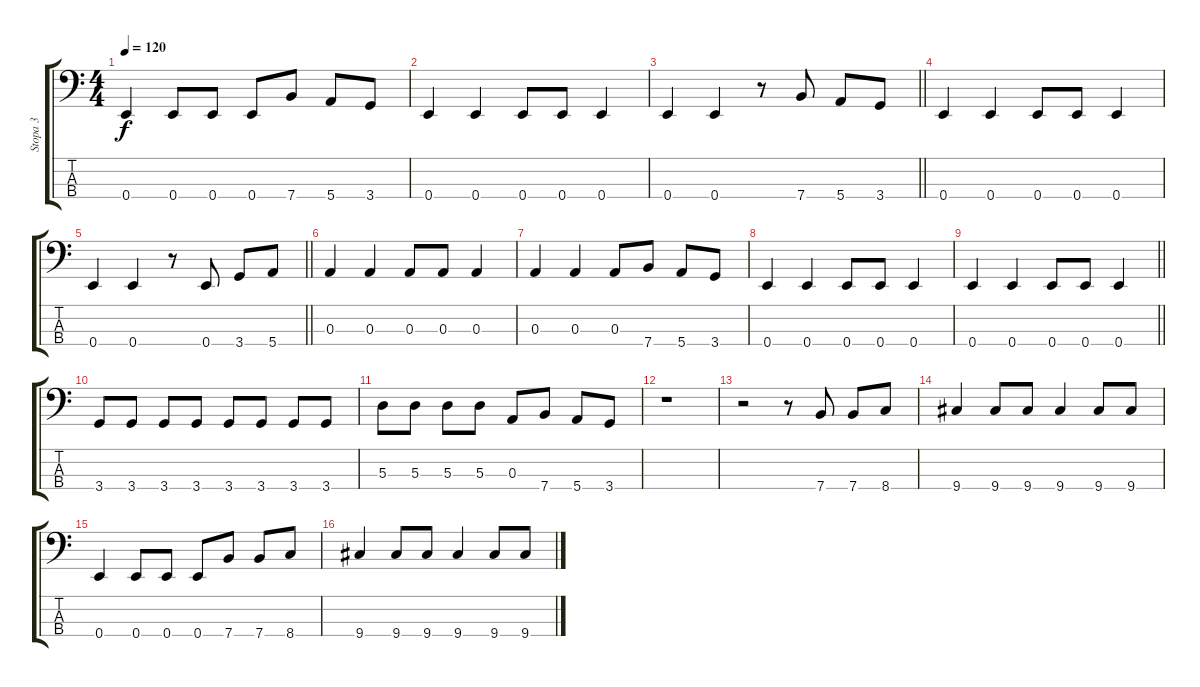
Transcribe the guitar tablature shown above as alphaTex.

\track ("Stopa 3" "Stopa 3") {instrument electricbassfinger}
\staff {score tabs}
\tuning (G2 D2 A1 E1) {hide}
\ts (4 4)
\tempo 120
\clef f4
\ks c
0.4.4{dy f} 0.4.8 0.4.8 0.4.8 7.4.8 5.4.8 3.4.8 |
0.4.4 0.4.4 0.4.8 0.4.8 0.4.4 |
\barLineRight lightlight
0.4.4 0.4.4 r.8 7.4.8 5.4.8 3.4.8 |
0.4.4 0.4.4 0.4.8 0.4.8 0.4.4 |
\barLineRight lightlight
0.4.4 0.4.4 r.8 0.4.8 3.4.8 5.4.8 |
0.3.4 0.3.4 0.3.8 0.3.8 0.3.4 |
0.3.4 0.3.4 0.3.8 7.4.8 5.4.8 3.4.8 |
0.4.4 0.4.4 0.4.8 0.4.8 0.4.4 |
\barLineRight lightlight
0.4.4 0.4.4 0.4.8 0.4.8 0.4.4 |
3.4.8 3.4.8 3.4.8 3.4.8 3.4.8 3.4.8 3.4.8 3.4.8 |
5.3.8 5.3.8 5.3.8 5.3.8 0.3.8 7.4.8 5.4.8 3.4.8 |
r.1 |
r.2 r.8 7.4.8 7.4.8 8.4.8 |
9.4.4 9.4.8 9.4.8 9.4.4 9.4.8 9.4.8 |
0.4.4 0.4.8 0.4.8 0.4.8 7.4.8 7.4.8 8.4.8 |
9.4.4 9.4.8 9.4.8 9.4.4 9.4.8 9.4.8
